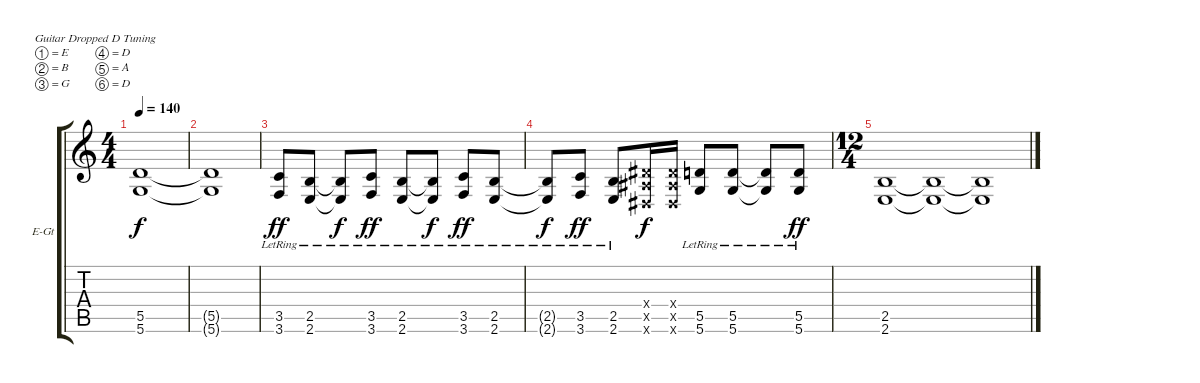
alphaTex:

\defaultSystemsLayout 4
\bracketExtendMode groupsimilarinstruments
\firstSystemTrackNameOrientation horizontal
\otherSystemsTrackNameOrientation horizontal
\track ("Electric Guitar" "E-Gt") {instrument overdrivenguitar}
\staff {score tabs}
\tuning (E4 B3 G3 D3 A2 D2)
\ts (4 4)
\tempo 140
\clef g2
\ks c
(5.6 5.5).1{dy f} |
(5.6{t} 5.5{t}).1 |
(3.5{lr} 3.6{lr}).8{dy ff} (2.5{lr} 2.6{lr}).8 (2.5{lr t} 2.6{lr t}).8{dy f} (3.5{lr} 3.6{lr}).8{dy ff} (2.5{lr} 2.6{lr}).8 (2.5{lr t} 2.6{lr t}).8{dy f} (3.5{lr} 3.6{lr}).8{dy ff} (2.5{lr} 2.6{lr}).8 |
(2.5{lr t} 2.6{lr t}).8{dy f} (3.5{lr} 3.6{lr}).8{dy ff} (2.5{lr} 2.6{lr}).8 (1.4{x} 1.5{x} 1.6{x}).16{dy f} (1.4{x} 1.5{x} 1.6{x}).16 (5.5{lr} 5.6{lr}).8 (5.5{lr} 5.6{lr}).8 (5.5{lr t} 5.6{lr t}).8 (5.5{lr} 5.6{lr}).8{dy ff} |
\ts (12 4)
(2.6 2.5).1 (2.6{t} 2.5{t}).1 (2.6{t} 2.5{t}).1
